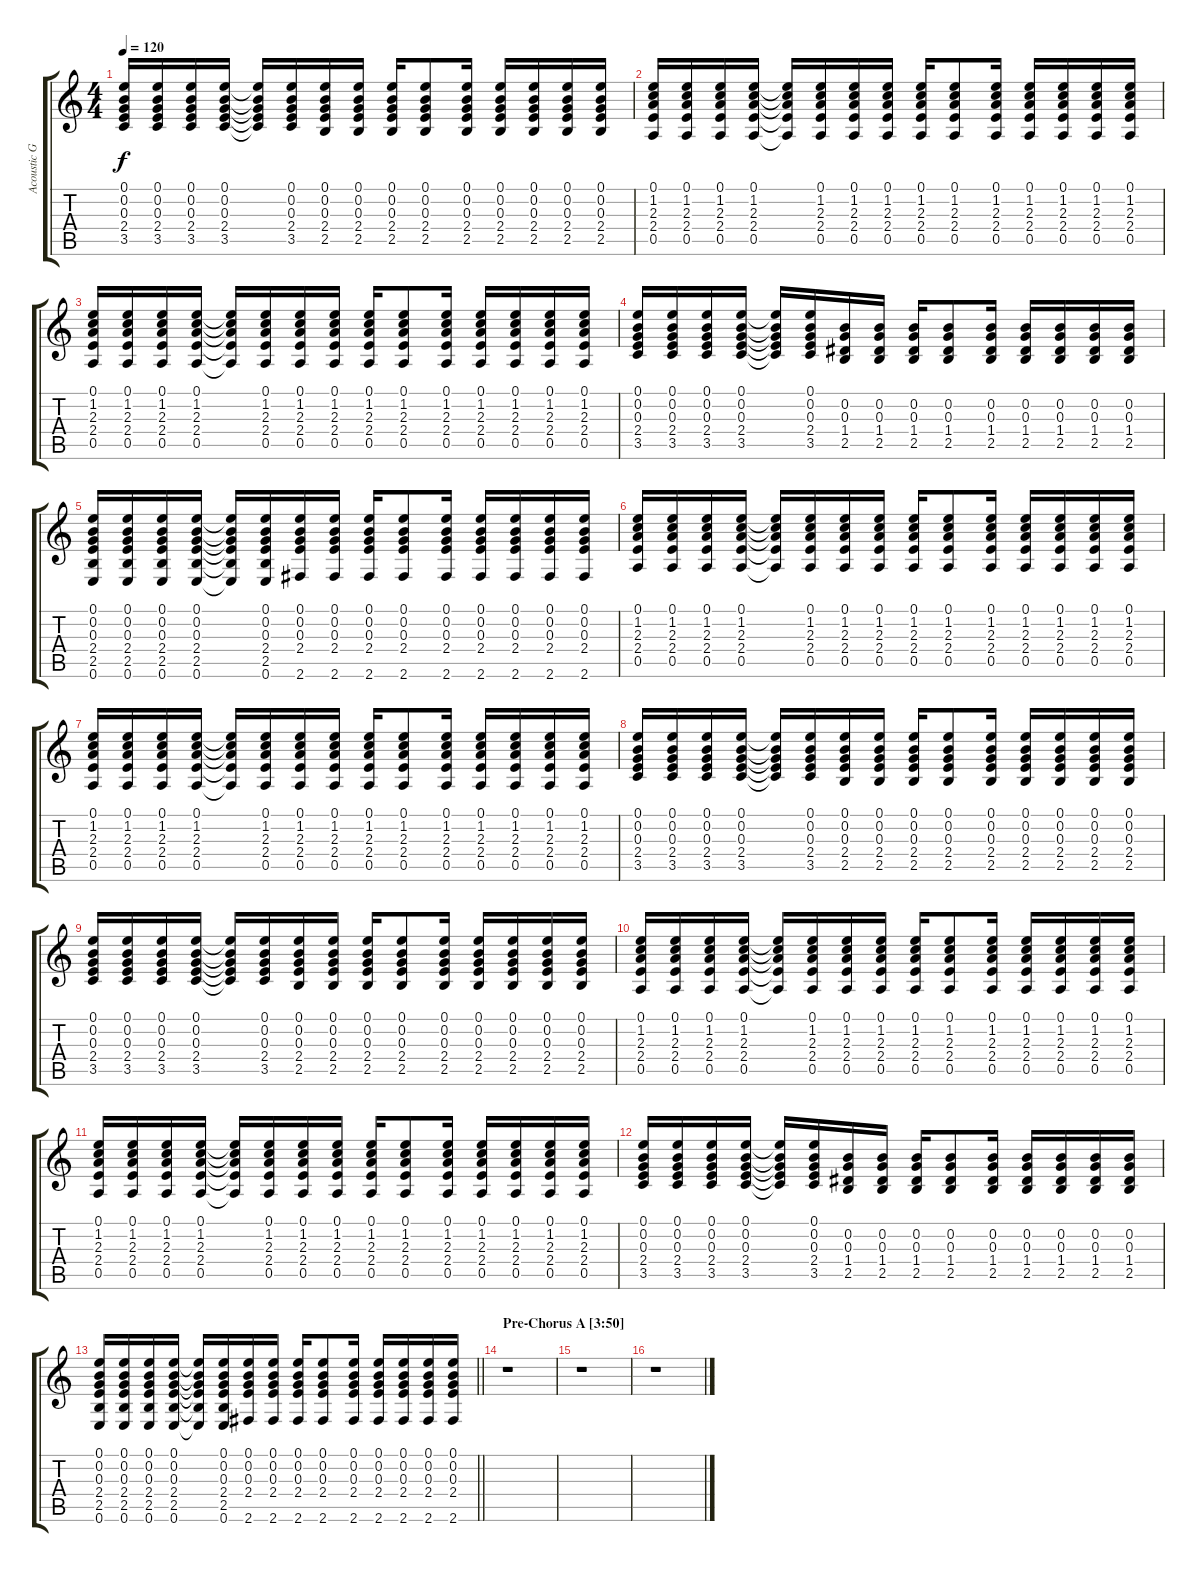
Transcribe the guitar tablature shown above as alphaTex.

\track ("Acoustic Guitar I" "Acoustic G") {instrument acousticguitarsteel}
\staff {score tabs}
\tuning (E4 B3 G3 D3 A2 E2) {hide}
\ts (4 4)
\tempo 120
\clef g2
\ks c
(0.1 0.2 0.3 2.4 3.5).16{dy f} (0.1 0.2 0.3 2.4 3.5).16 (0.1 0.2 0.3 2.4 3.5).16 (0.1 0.2 0.3 2.4 3.5).16 (0.1{t} 0.2{t} 0.3{t} 2.4{t} 3.5{t}).16 (0.1 0.2 0.3 2.4 3.5).16 (0.1 0.2 0.3 2.4 2.5).16 (0.1 0.2 0.3 2.4 2.5).16 (0.1 0.2 0.3 2.4 2.5).16 (0.1 0.2 0.3 2.4 2.5).8 (0.1 0.2 0.3 2.4 2.5).16 (0.1 0.2 0.3 2.4 2.5).16 (0.1 0.2 0.3 2.4 2.5).16 (0.1 0.2 0.3 2.4 2.5).16 (0.1 0.2 0.3 2.4 2.5).16 |
(0.1 1.2 2.3 2.4 0.5).16 (0.1 1.2 2.3 2.4 0.5).16 (0.1 1.2 2.3 2.4 0.5).16 (0.1 1.2 2.3 2.4 0.5).16 (0.1{t} 1.2{t} 2.3{t} 2.4{t} 0.5{t}).16 (0.1 1.2 2.3 2.4 0.5).16 (0.1 1.2 2.3 2.4 0.5).16 (0.1 1.2 2.3 2.4 0.5).16 (0.1 1.2 2.3 2.4 0.5).16 (0.1 1.2 2.3 2.4 0.5).8 (0.1 1.2 2.3 2.4 0.5).16 (0.1 1.2 2.3 2.4 0.5).16 (0.1 1.2 2.3 2.4 0.5).16 (0.1 1.2 2.3 2.4 0.5).16 (0.1 1.2 2.3 2.4 0.5).16 |
(0.1 1.2 2.3 2.4 0.5).16 (0.1 1.2 2.3 2.4 0.5).16 (0.1 1.2 2.3 2.4 0.5).16 (0.1 1.2 2.3 2.4 0.5).16 (0.1{t} 1.2{t} 2.3{t} 2.4{t} 0.5{t}).16 (0.1 1.2 2.3 2.4 0.5).16 (0.1 1.2 2.3 2.4 0.5).16 (0.1 1.2 2.3 2.4 0.5).16 (0.1 1.2 2.3 2.4 0.5).16 (0.1 1.2 2.3 2.4 0.5).8 (0.1 1.2 2.3 2.4 0.5).16 (0.1 1.2 2.3 2.4 0.5).16 (0.1 1.2 2.3 2.4 0.5).16 (0.1 1.2 2.3 2.4 0.5).16 (0.1 1.2 2.3 2.4 0.5).16 |
(0.1 0.2 0.3 2.4 3.5).16 (0.1 0.2 0.3 2.4 3.5).16 (0.1 0.2 0.3 2.4 3.5).16 (0.1 0.2 0.3 2.4 3.5).16 (0.1{t} 0.2{t} 0.3{t} 2.4{t} 3.5{t}).16 (0.1 0.2 0.3 2.4 3.5).16 (0.2 0.3 1.4 2.5).16 (0.2 0.3 1.4 2.5).16 (0.2 0.3 1.4 2.5).16 (0.2 0.3 1.4 2.5).8 (0.2 0.3 1.4 2.5).16 (0.2 0.3 1.4 2.5).16 (0.2 0.3 1.4 2.5).16 (0.2 0.3 1.4 2.5).16 (0.2 0.3 1.4 2.5).16 |
(0.1 0.2 0.3 2.4 2.5 0.6).16 (0.1 0.2 0.3 2.4 2.5 0.6).16 (0.1 0.2 0.3 2.4 2.5 0.6).16 (0.1 0.2 0.3 2.4 2.5 0.6).16 (0.1{t} 0.2{t} 0.3{t} 2.4{t} 2.5{t} 0.6{t}).16 (0.1 0.2 0.3 2.4 2.5 0.6).16 (0.1 0.2 0.3 2.4 2.6).16 (0.1 0.2 0.3 2.4 2.6).16 (0.1 0.2 0.3 2.4 2.6).16 (0.1 0.2 0.3 2.4 2.6).8 (0.1 0.2 0.3 2.4 2.6).16 (0.1 0.2 0.3 2.4 2.6).16 (0.1 0.2 0.3 2.4 2.6).16 (0.1 0.2 0.3 2.4 2.6).16 (0.1 0.2 0.3 2.4 2.6).16 |
(0.1 1.2 2.3 2.4 0.5).16 (0.1 1.2 2.3 2.4 0.5).16 (0.1 1.2 2.3 2.4 0.5).16 (0.1 1.2 2.3 2.4 0.5).16 (0.1{t} 1.2{t} 2.3{t} 2.4{t} 0.5{t}).16 (0.1 1.2 2.3 2.4 0.5).16 (0.1 1.2 2.3 2.4 0.5).16 (0.1 1.2 2.3 2.4 0.5).16 (0.1 1.2 2.3 2.4 0.5).16 (0.1 1.2 2.3 2.4 0.5).8 (0.1 1.2 2.3 2.4 0.5).16 (0.1 1.2 2.3 2.4 0.5).16 (0.1 1.2 2.3 2.4 0.5).16 (0.1 1.2 2.3 2.4 0.5).16 (0.1 1.2 2.3 2.4 0.5).16 |
(0.1 1.2 2.3 2.4 0.5).16 (0.1 1.2 2.3 2.4 0.5).16 (0.1 1.2 2.3 2.4 0.5).16 (0.1 1.2 2.3 2.4 0.5).16 (0.1{t} 1.2{t} 2.3{t} 2.4{t} 0.5{t}).16 (0.1 1.2 2.3 2.4 0.5).16 (0.1 1.2 2.3 2.4 0.5).16 (0.1 1.2 2.3 2.4 0.5).16 (0.1 1.2 2.3 2.4 0.5).16 (0.1 1.2 2.3 2.4 0.5).8 (0.1 1.2 2.3 2.4 0.5).16 (0.1 1.2 2.3 2.4 0.5).16 (0.1 1.2 2.3 2.4 0.5).16 (0.1 1.2 2.3 2.4 0.5).16 (0.1 1.2 2.3 2.4 0.5).16 |
(0.1 0.2 0.3 2.4 3.5).16 (0.1 0.2 0.3 2.4 3.5).16 (0.1 0.2 0.3 2.4 3.5).16 (0.1 0.2 0.3 2.4 3.5).16 (0.1{t} 0.2{t} 0.3{t} 2.4{t} 3.5{t}).16 (0.1 0.2 0.3 2.4 3.5).16 (0.1 0.2 0.3 2.4 2.5).16 (0.1 0.2 0.3 2.4 2.5).16 (0.1 0.2 0.3 2.4 2.5).16 (0.1 0.2 0.3 2.4 2.5).8 (0.1 0.2 0.3 2.4 2.5).16 (0.1 0.2 0.3 2.4 2.5).16 (0.1 0.2 0.3 2.4 2.5).16 (0.1 0.2 0.3 2.4 2.5).16 (0.1 0.2 0.3 2.4 2.5).16 |
(0.1 0.2 0.3 2.4 3.5).16 (0.1 0.2 0.3 2.4 3.5).16 (0.1 0.2 0.3 2.4 3.5).16 (0.1 0.2 0.3 2.4 3.5).16 (0.1{t} 0.2{t} 0.3{t} 2.4{t} 3.5{t}).16 (0.1 0.2 0.3 2.4 3.5).16 (0.1 0.2 0.3 2.4 2.5).16 (0.1 0.2 0.3 2.4 2.5).16 (0.1 0.2 0.3 2.4 2.5).16 (0.1 0.2 0.3 2.4 2.5).8 (0.1 0.2 0.3 2.4 2.5).16 (0.1 0.2 0.3 2.4 2.5).16 (0.1 0.2 0.3 2.4 2.5).16 (0.1 0.2 0.3 2.4 2.5).16 (0.1 0.2 0.3 2.4 2.5).16 |
(0.1 1.2 2.3 2.4 0.5).16 (0.1 1.2 2.3 2.4 0.5).16 (0.1 1.2 2.3 2.4 0.5).16 (0.1 1.2 2.3 2.4 0.5).16 (0.1{t} 1.2{t} 2.3{t} 2.4{t} 0.5{t}).16 (0.1 1.2 2.3 2.4 0.5).16 (0.1 1.2 2.3 2.4 0.5).16 (0.1 1.2 2.3 2.4 0.5).16 (0.1 1.2 2.3 2.4 0.5).16 (0.1 1.2 2.3 2.4 0.5).8 (0.1 1.2 2.3 2.4 0.5).16 (0.1 1.2 2.3 2.4 0.5).16 (0.1 1.2 2.3 2.4 0.5).16 (0.1 1.2 2.3 2.4 0.5).16 (0.1 1.2 2.3 2.4 0.5).16 |
(0.1 1.2 2.3 2.4 0.5).16 (0.1 1.2 2.3 2.4 0.5).16 (0.1 1.2 2.3 2.4 0.5).16 (0.1 1.2 2.3 2.4 0.5).16 (0.1{t} 1.2{t} 2.3{t} 2.4{t} 0.5{t}).16 (0.1 1.2 2.3 2.4 0.5).16 (0.1 1.2 2.3 2.4 0.5).16 (0.1 1.2 2.3 2.4 0.5).16 (0.1 1.2 2.3 2.4 0.5).16 (0.1 1.2 2.3 2.4 0.5).8 (0.1 1.2 2.3 2.4 0.5).16 (0.1 1.2 2.3 2.4 0.5).16 (0.1 1.2 2.3 2.4 0.5).16 (0.1 1.2 2.3 2.4 0.5).16 (0.1 1.2 2.3 2.4 0.5).16 |
(0.1 0.2 0.3 2.4 3.5).16 (0.1 0.2 0.3 2.4 3.5).16 (0.1 0.2 0.3 2.4 3.5).16 (0.1 0.2 0.3 2.4 3.5).16 (0.1{t} 0.2{t} 0.3{t} 2.4{t} 3.5{t}).16 (0.1 0.2 0.3 2.4 3.5).16 (0.2 0.3 1.4 2.5).16 (0.2 0.3 1.4 2.5).16 (0.2 0.3 1.4 2.5).16 (0.2 0.3 1.4 2.5).8 (0.2 0.3 1.4 2.5).16 (0.2 0.3 1.4 2.5).16 (0.2 0.3 1.4 2.5).16 (0.2 0.3 1.4 2.5).16 (0.2 0.3 1.4 2.5).16 |
\barLineRight lightlight
(0.1 0.2 0.3 2.4 2.5 0.6).16 (0.1 0.2 0.3 2.4 2.5 0.6).16 (0.1 0.2 0.3 2.4 2.5 0.6).16 (0.1 0.2 0.3 2.4 2.5 0.6).16 (0.1{t} 0.2{t} 0.3{t} 2.4{t} 2.5{t} 0.6{t}).16 (0.1 0.2 0.3 2.4 2.5 0.6).16 (0.1 0.2 0.3 2.4 2.6).16 (0.1 0.2 0.3 2.4 2.6).16 (0.1 0.2 0.3 2.4 2.6).16 (0.1 0.2 0.3 2.4 2.6).8 (0.1 0.2 0.3 2.4 2.6).16 (0.1 0.2 0.3 2.4 2.6).16 (0.1 0.2 0.3 2.4 2.6).16 (0.1 0.2 0.3 2.4 2.6).16 (0.1 0.2 0.3 2.4 2.6).16 |
\section ("" "Pre-Chorus A [3:50]")
r.1 |
r.1 |
r.1
